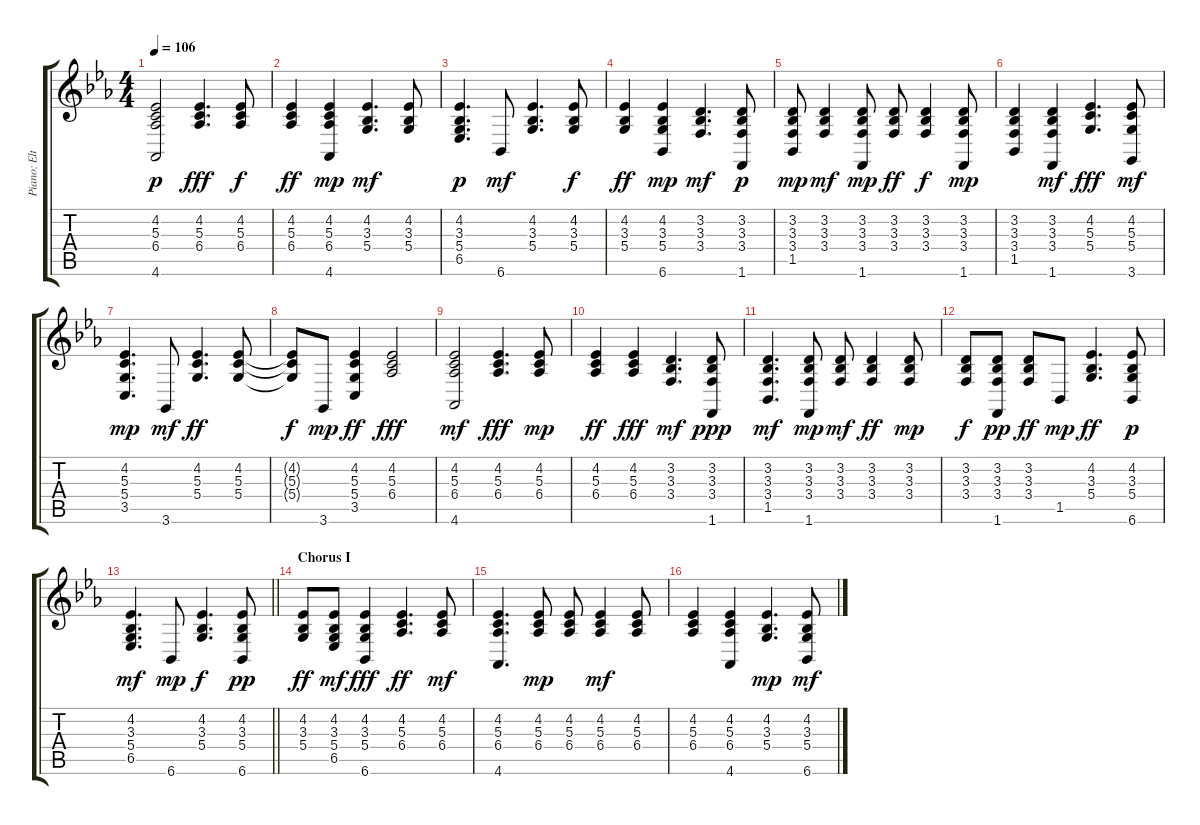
\track ("Piano: Elton" "Piano: Elt") {instrument acousticgrandpiano}
\staff {score tabs}
\tuning (E4 B3 G3 D3 A2 E2) {hide}
\ts (4 4)
\tempo 106
\clef g2
\ks eb
(4.2 5.3 6.4 4.6).2{dy p} (4.2 5.3 6.4).4{d dy fff} (4.2 5.3 6.4).8{dy f} |
(4.2 5.3 6.4).4{dy ff} (4.2 5.3 6.4 4.6).4{dy mp} (4.2 3.3 5.4).4{d dy mf} (4.2 3.3 5.4).8 |
(4.2 3.3 5.4 6.5).4{d dy p} 6.6.8{dy mf} (4.2 3.3 5.4).4{d} (4.2 3.3 5.4).8{dy f} |
(4.2 3.3 5.4).4{dy ff} (4.2 3.3 5.4 6.6).4{dy mp} (3.2 3.3 3.4).4{d dy mf} (3.2 3.3 3.4 1.6).8{dy p} |
(3.2 3.3 3.4 1.5).8{dy mp} (3.2 3.3 3.4).4{dy mf} (3.2 3.3 3.4 1.6).8{dy mp} (3.2 3.3 3.4).8{dy ff} (3.2 3.3 3.4).4{dy f} (3.2 3.3 3.4 1.6).8{dy mp} |
(3.2 3.3 3.4 1.5).4 (3.2 3.3 3.4 1.6).4{dy mf} (4.2 5.3 5.4).4{d dy fff} (4.2 5.3 5.4 3.6).8{dy mf} |
(4.2 5.3 5.4 3.5).4{d dy mp} 3.6.8{dy mf} (4.2 5.3 5.4).4{d dy ff} (4.2 5.3 5.4).8 |
(4.2{t} 5.3{t} 5.4{t}).8{dy f} 3.6.8{dy mp} (4.2 5.3 5.4 3.5).4{dy ff} (4.2 5.3 6.4).2{dy fff} |
(4.2 5.3 6.4 4.6).2{dy mf} (4.2 5.3 6.4).4{d dy fff} (4.2 5.3 6.4).8{dy mp} |
(4.2 5.3 6.4).4{dy ff} (4.2 5.3 6.4).4{dy fff} (3.2 3.3 3.4).4{d dy mf} (3.2 3.3 3.4 1.6).8{dy ppp} |
(3.2 3.3 3.4 1.5).4{d dy mf} (3.2 3.3 3.4 1.6).8{dy mp} (3.2 3.3 3.4).8{dy mf} (3.2 3.3 3.4).4{dy ff} (3.2 3.3 3.4).8{dy mp} |
(3.2 3.3 3.4).8{dy f} (3.2 3.3 3.4 1.6).8{dy pp} (3.2 3.3 3.4).8{dy ff} 1.5.8{dy mp} (4.2 3.3 5.4).4{d dy ff} (4.2 3.3 5.4 6.6).8{dy p} |
\barLineRight lightlight
(4.2 3.3 5.4 6.5).4{d dy mf} 6.6.8{dy mp} (4.2 3.3 5.4).4{d dy f} (4.2 3.3 5.4 6.6).8{dy pp} |
\section ("" "Chorus I")
(4.2 3.3 5.4).8{dy ff} (4.2 3.3 5.4 6.5).8{dy mf} (4.2 3.3 5.4 6.6).4{dy fff} (4.2 5.3 6.4).4{d dy ff} (4.2 5.3 6.4).8{dy mf} |
(4.2 5.3 6.4 4.6).4{d} (4.2 5.3 6.4).8{dy mp} (4.2 5.3 6.4).8 (4.2 5.3 6.4).4{dy mf} (4.2 5.3 6.4).8 |
(4.2 5.3 6.4).4 (4.2 5.3 6.4 4.6).4 (4.2 3.3 5.4).4{d dy mp} (4.2 3.3 5.4 6.6).8{dy mf}
